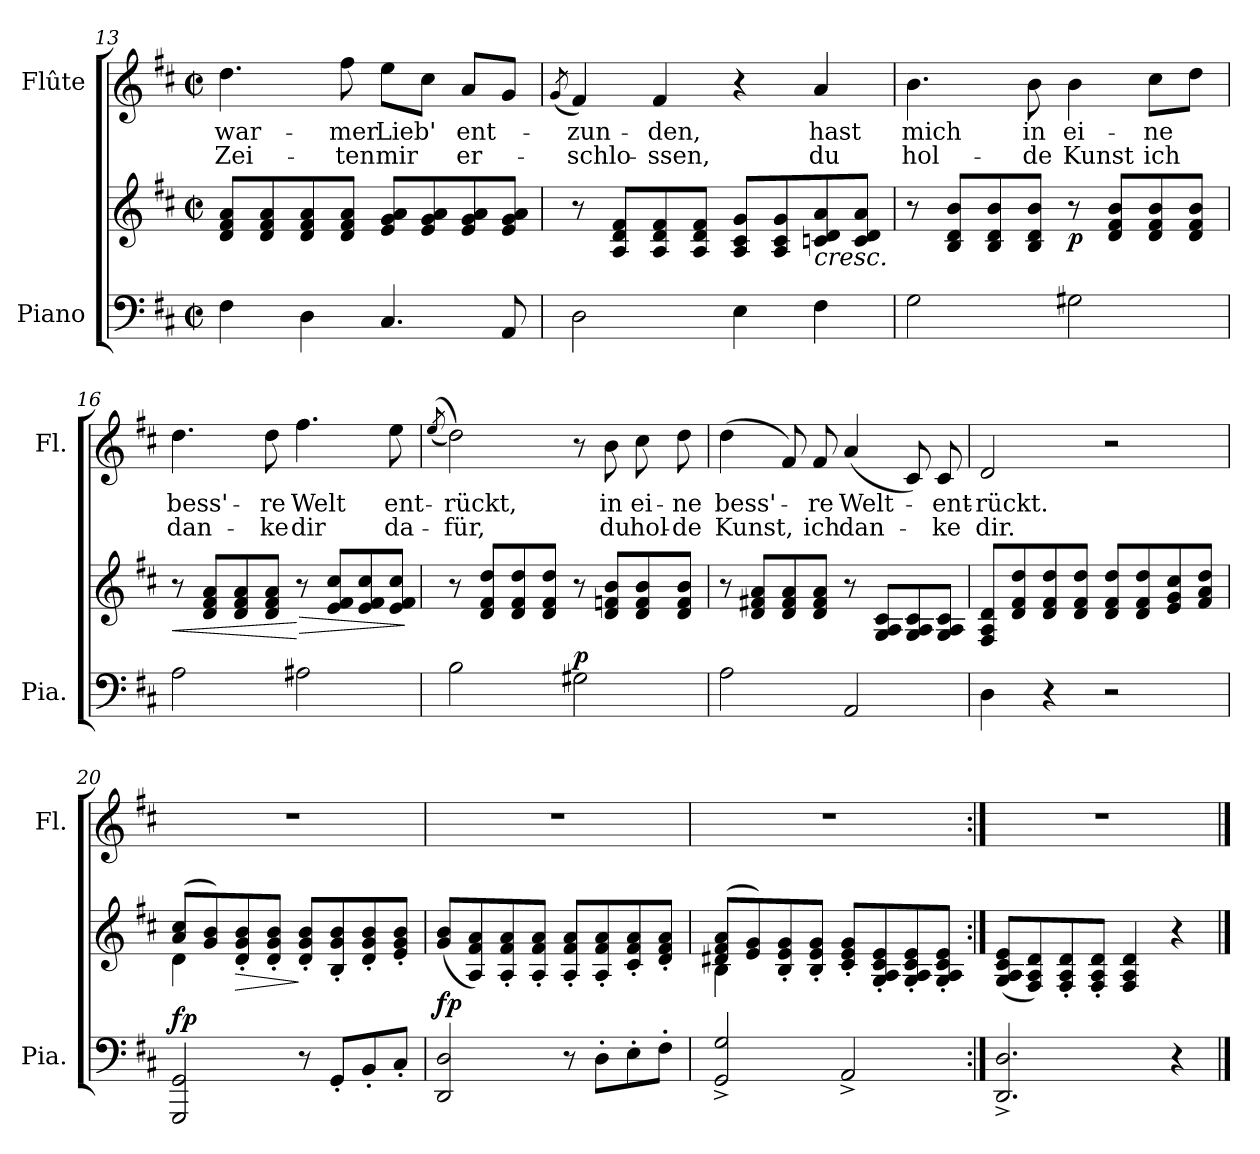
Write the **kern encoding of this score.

**kern	**kern	**dynam	**kern	**text	**text
*part2	*part2	*part2	*part1	*part1	*part1
*staff3	*staff2	*staff2/3	*staff1	*staff1	*staff1
*I"Piano	*	*	*I"Flûte	*	*
*I'Pia.	*	*	*I'Fl.	*	*
!!LO:LB:g=z
*clefF4	*clefG2	*	*clefG2	*	*
*k[f#c#]	*k[f#c#]	*	*k[f#c#]	*	*
*M2/2	*M2/2	*	*M2/2	*	*
*met(c|)	*met(c|)	*	*met(c|)	*	*
=13	=13	=13	=13	=13	=13
!	!	!	!	!LO:LY:b	!LO:LY:b
4F#\	8d/ 8f#/ 8a/L	.	4.dd\	war-	Zei-
.	8d/ 8f#/ 8a/	.	.	.	.
4D\	8d/ 8f#/ 8a/	.	.	.	.
!	!	!	!	!LO:LY:b	!LO:LY:b
.	8d/ 8f#/ 8a/J	.	8ff#\	-mer	-ten
!	!	!	!	!LO:LY:b	!LO:LY:b
4.C#/	8e/ 8g/ 8a/L	.	8ee\L	Lieb'	mir
.	8e/ 8g/ 8a/	.	8cc#\J	.	.
!	!	!	!	!LO:LY:b	!LO:LY:b
.	8e/ 8g/ 8a/	.	8a/L	ent-	er-
8AA/	8e/ 8g/ 8a/J	.	8g/J	.	.
=14	=14	=14	=14	=14	=14
.	.	.	(<8qg/	.	.
!	!	!	!	!LO:LY:b	!LO:LY:b
2D\	8r	.	4f#/)	-zun-	-schlo-
.	8A/ 8d/ 8f#/L	.	.	.	.
!	!	!	!	!LO:LY:b	!LO:LY:b
.	8A/ 8d/ 8f#/	.	4f#/	-den,	-ssen,
.	8A/ 8d/ 8f#/J	.	.	.	.
4E\	8A/ 8c#/ 8g/L	.	4r	.	.
.	8A/ 8c#/ 8g/	.	.	.	.
!	!LO:TX:b:i:t=cresc.	!	!	!	!
!	!	!	!	!LO:LY:b	!LO:LY:b
4F#\	8cn/ 8d/ 8a/	.	4a/	hast	du
.	8c/ 8d/ 8a/J	.	.	.	.
=15	=15	=15	=15	=15	=15
!	!	!	!	!LO:LY:b	!LO:LY:b
2G\	8r	.	4.b\	mich	hol-
.	8B/ 8d/ 8b/L	.	.	.	.
.	8B/ 8d/ 8b/	.	.	.	.
!	!	!	!	!LO:LY:b	!LO:LY:b
.	8B/ 8d/ 8b/J	.	8b\	in	-de
!	!	!LO:DY:b	!	!LO:LY:b	!LO:LY:b
2G#X\	8r	p	4b\	ei-	Kunst
.	8d/ 8f#/ 8b/L	.	.	.	.
!	!	!	!	!LO:LY:b	!LO:LY:b
.	8d/ 8f#/ 8b/	.	8cc#\L	-ne	ich
.	8d/ 8f#/ 8b/J	.	8dd\J	.	.
!!LO:LB:g=z
=16	=16	=16	=16	=16	=16
!	!	!LO:HP:b	!	!LO:LY:b	!LO:LY:b
2A\	8r	<	4.dd\	bess'-	dan-
.	8d/ 8f#/ 8a/L	.	.	.	.
.	8d/ 8f#/ 8a/	.	.	.	.
!	!	!	!	!LO:LY:b	!LO:LY:b
.	8d/ 8f#/ 8a/J	.	8dd\	-re	-ke
!	!	!LO:HP:n=1:b	!	!LO:LY:b	!LO:LY:b
2A#X\	8r	[ >	4.ff#\	Welt	dir
.	8e/ 8f#/ 8cc#/L	.	.	.	.
.	8e/ 8f#/ 8cc#/	.	.	.	.
!	!	!	!	!LO:LY:b	!LO:LY:b
.	8e/ 8f#/ 8cc#/J	.	8ee\	ent-	da-
.	.	]	.	.	.
=17	=17	=17	=17	=17	=17
.	.	.	(<(<8qee/	.	.
!	!	!	!	!LO:LY:b	!LO:LY:b
2B\	8r	.	2dd\))	-rückt,	-für,
.	8d/ 8f#/ 8dd/L	.	.	.	.
.	8d/ 8f#/ 8dd/	.	.	.	.
.	8d/ 8f#/ 8dd/J	.	.	.	.
!	!	!LO:DY:a=2	!	!	!
2G#X\	8r	p	8r	.	.
!	!	!	!	!LO:LY:b	!LO:LY:b
.	8d/ 8fn/ 8b/L	.	8b\	in	du
!	!	!	!	!LO:LY:b	!LO:LY:b
.	8d/ 8f/ 8b/	.	8cc#\	ei-	hol-
!	!	!	!	!LO:LY:b	!LO:LY:b
.	8d/ 8f/ 8b/J	.	8dd\	-ne	-de
=18	=18	=18	=18	=18	=18
!	!	!	!	!LO:LY:b	!LO:LY:b
2A\	8r	.	(>4dd\	bess'-	Kunst,
.	8d/ 8f#X/ 8a/L	.	.	.	.
.	8d/ 8f#/ 8a/	.	8f#/)	.	.
!	!	!	!	!LO:LY:b	!LO:LY:b
.	8d/ 8f#/ 8a/J	.	8f#/	-re	ich
!	!	!	!	!LO:LY:b	!LO:LY:b
2AA/	8r	.	(<4a/	Welt-	dan-
.	8G/ 8A/ 8c#/L	.	.	.	.
.	8G/ 8A/ 8c#/	.	8c#/)	.	.
!	!	!	!	!LO:LY:b	!LO:LY:b
.	8G/ 8A/ 8c#/J	.	8c#/	-ent-	-ke
=19	=19	=19	=19	=19	=19
!	!	!	!	!LO:LY:b	!LO:LY:b
4D\	8F#/ 8A/ 8d/L	.	2d/	-rückt.	dir.
.	8d/ 8f#/ 8dd/	.	.	.	.
4r	8d/ 8f#/ 8dd/	.	.	.	.
.	8d/ 8f#/ 8dd/J	.	.	.	.
2r	8d/ 8f#/ 8dd/L	.	2r	.	.
.	8d/ 8f#/ 8dd/	.	.	.	.
.	8e/ 8g/ 8cc#/	.	.	.	.
.	8f#/ 8a/ 8dd/J	.	.	.	.
!!LO:LB:g=z
=20	=20	=20	=20	=20	=20
*	*^	*	*	*	*
!	!	!	!LO:DY:a=2	!	!	!
2GGG/ 2GG/	(>8a/ 8cc#/L	4d\	fp	1r	.	.
.	8g/ 8b/)	.	.	.	.	.
!	!	!	!LO:HP:b	!	!	!
.	8d/' 8g/' 8b/'	2.ryy	>	.	.	.
.	8d/' 8g/' 8b/'J	.	.	.	.	.
8r	8d/' 8g/' 8b/'L	.	]	.	.	.
8GG'/L	8B/' 8g/' 8b/'	.	.	.	.	.
8BB'/	8d/' 8g/' 8b/'	.	.	.	.	.
8C#'/J	8e/' 8g/' 8b/'J	.	.	.	.	.
*	*v	*v	*	*	*	*
=21	=21	=21	=21	=21	=21
!	!	!LO:DY:a=2	!	!	!
2DD/ 2D/	(<8g/ 8b/L	fp	1r	.	.
.	8A/ 8f#/ 8a/)	.	.	.	.
.	8A/' 8f#/' 8a/'	.	.	.	.
.	8A/' 8f#/' 8a/'J	.	.	.	.
8r	8A/' 8f#/' 8a/'L	.	.	.	.
8D'\L	8A/' 8f#/' 8a/'	.	.	.	.
8E'\	8c#/' 8f#/' 8a/'	.	.	.	.
8F#'\J	8d/' 8f#/' 8a/'J	.	.	.	.
=22	=22	=22	=22	=22	=22
*	*^	*	*	*	*
2GG/^ 2G/^	(>8d#X/ 8f#/ 8a/L	4B\	.	1r	.	.
.	8e/ 8g/)	.	.	.	.	.
.	8B/' 8e/' 8g/'	2.ryy	.	.	.	.
.	8B/' 8e/' 8g/'J	.	.	.	.	.
2AA^/	8c#/' 8e/' 8g/'L	.	.	.	.	.
.	8G/' 8A/' 8c#/' 8e/'	.	.	.	.	.
.	8G/' 8A/' 8c#/' 8e/'	.	.	.	.	.
.	8G/' 8A/' 8c#/' 8e/'J	.	.	.	.	.
*	*v	*v	*	*	*	*
=23:|!	=23:|!	=23:|!	=23:|!	=23:|!	=23:|!
2.DD/^ 2.D/^	(<8G/ 8A/ 8c#/ 8e/L	.	1r	.	.
.	8F#/ 8A/ 8d/)	.	.	.	.
.	8F#/' 8A/' 8d/'	.	.	.	.
.	8F#/' 8A/' 8d/'J	.	.	.	.
.	4F#/ 4A/ 4d/	.	.	.	.
4r	4r	.	.	.	.
==	==	==	==	==	==
*-	*-	*-	*-	*-	*-
